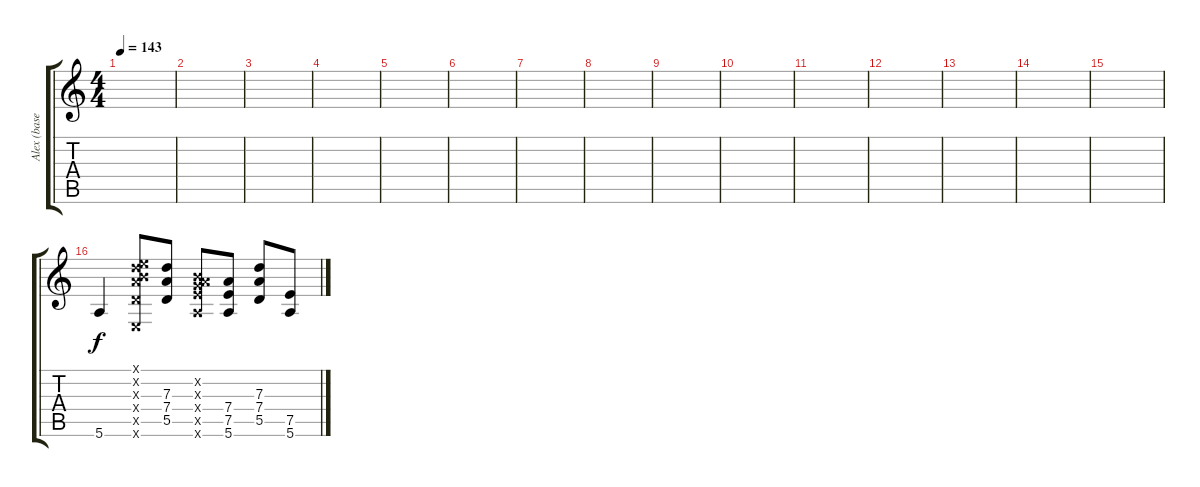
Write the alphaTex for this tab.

\track ("Alex (base)" "Alex (base") {instrument distortionguitar}
\staff {score tabs}
\tuning (E4 B3 G3 D3 A2 E2) {hide}
\ts (4 4)
\tempo 143
\clef g2
\ks c
|
|
|
|
|
|
|
|
|
|
|
|
|
|
|
5.6.4 (0.1{x} 0.2{x} 7.3{x} 7.4{x} 5.5{x} 0.6{x}).8 (7.3 7.4 5.5).8 (0.2{x} 0.3{x} 7.4{x} 7.5{x} 5.6{x}).8 (7.4 7.5 5.6).8 (7.3 7.4 5.5).8 (7.5 5.6).8
